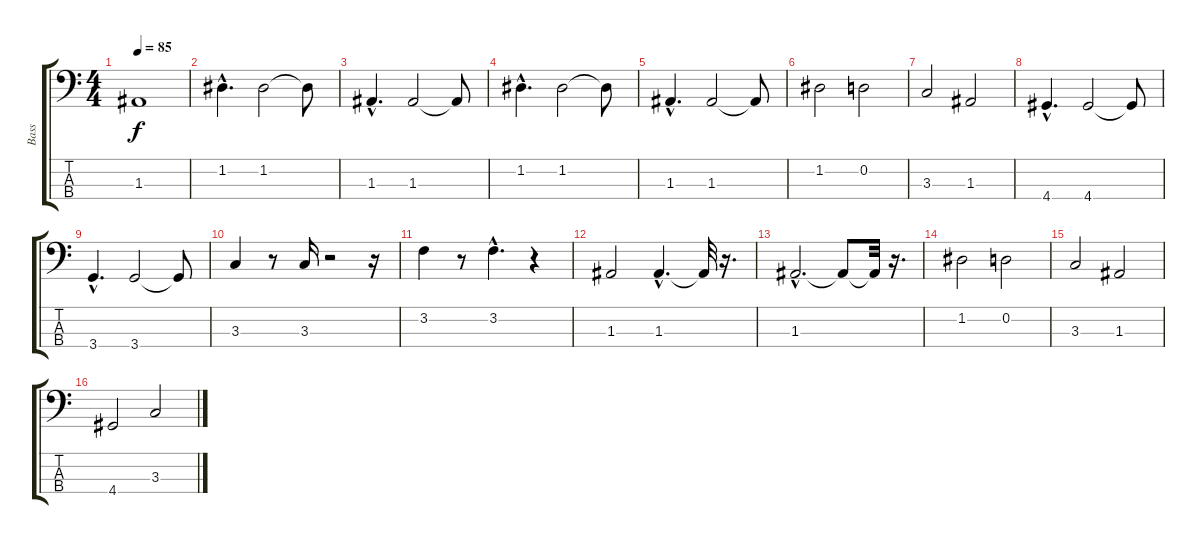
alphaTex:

\track ("Bass" "Bass") {instrument electricbassfinger}
\staff {score tabs}
\tuning (G2 D2 A1 E1) {hide}
\ts (4 4)
\tempo 85
\clef f4
\ks c
1.3.1{dy f} |
1.2{hac}.4{d} 1.2.2 1.2{t}.8 |
1.3{hac}.4{d} 1.3.2 1.3{t}.8 |
1.2{hac}.4{d} 1.2.2 1.2{t}.8 |
1.3{hac}.4{d} 1.3.2 1.3{t}.8 |
1.2.2 0.2.2 |
3.3.2 1.3.2 |
4.4{hac}.4{d} 4.4.2 4.4{t}.8 |
3.4{hac}.4{d} 3.4.2 3.4{t}.8 |
3.3.4 r.8 3.3.16 r.2 r.16 |
3.2.4 r.8 3.2{hac}.4{d} r.4 |
1.3.2 1.3{hac}.4{d} 1.3{t}.32 r.16{d} |
1.3{hac}.2{d} 1.3{t}.8 1.3{t}.32 r.16{d} |
1.2.2 0.2.2 |
3.3.2 1.3.2 |
4.4.2 3.3.2
